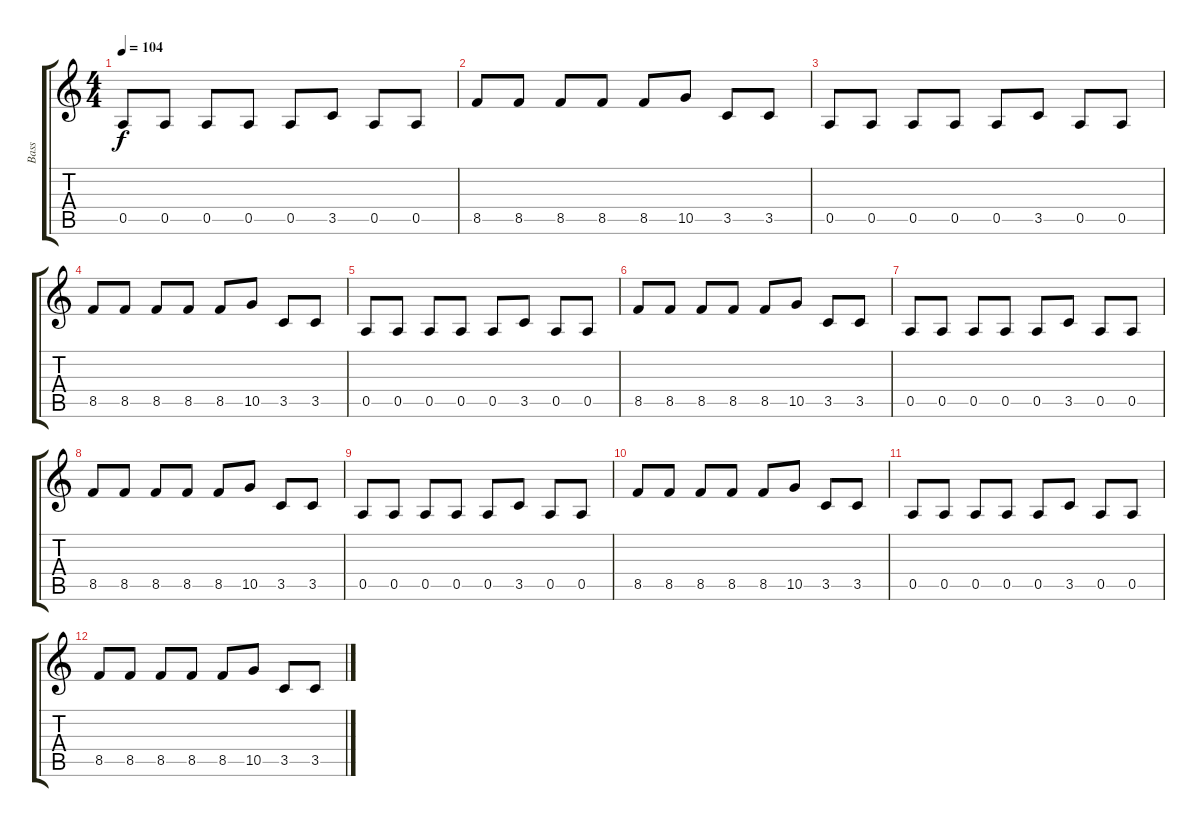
\track ("Bass" "Bass") {instrument electricbasspick}
\staff {score tabs}
\tuning (E4 B3 G3 D3 A2 E2) {hide}
\ts (4 4)
\tempo 104
\clef g2
\ks c
0.5.8{dy f} 0.5.8 0.5.8 0.5.8 0.5.8 3.5.8 0.5.8 0.5.8 |
8.5.8 8.5.8 8.5.8 8.5.8 8.5.8 10.5.8 3.5.8 3.5.8 |
0.5.8 0.5.8 0.5.8 0.5.8 0.5.8 3.5.8 0.5.8 0.5.8 |
8.5.8 8.5.8 8.5.8 8.5.8 8.5.8 10.5.8 3.5.8 3.5.8 |
0.5.8 0.5.8 0.5.8 0.5.8 0.5.8 3.5.8 0.5.8 0.5.8 |
8.5.8 8.5.8 8.5.8 8.5.8 8.5.8 10.5.8 3.5.8 3.5.8 |
0.5.8 0.5.8 0.5.8 0.5.8 0.5.8 3.5.8 0.5.8 0.5.8 |
8.5.8 8.5.8 8.5.8 8.5.8 8.5.8 10.5.8 3.5.8 3.5.8 |
0.5.8 0.5.8 0.5.8 0.5.8 0.5.8 3.5.8 0.5.8 0.5.8 |
8.5.8 8.5.8 8.5.8 8.5.8 8.5.8 10.5.8 3.5.8 3.5.8 |
0.5.8 0.5.8 0.5.8 0.5.8 0.5.8 3.5.8 0.5.8 0.5.8 |
8.5.8 8.5.8 8.5.8 8.5.8 8.5.8 10.5.8 3.5.8 3.5.8
